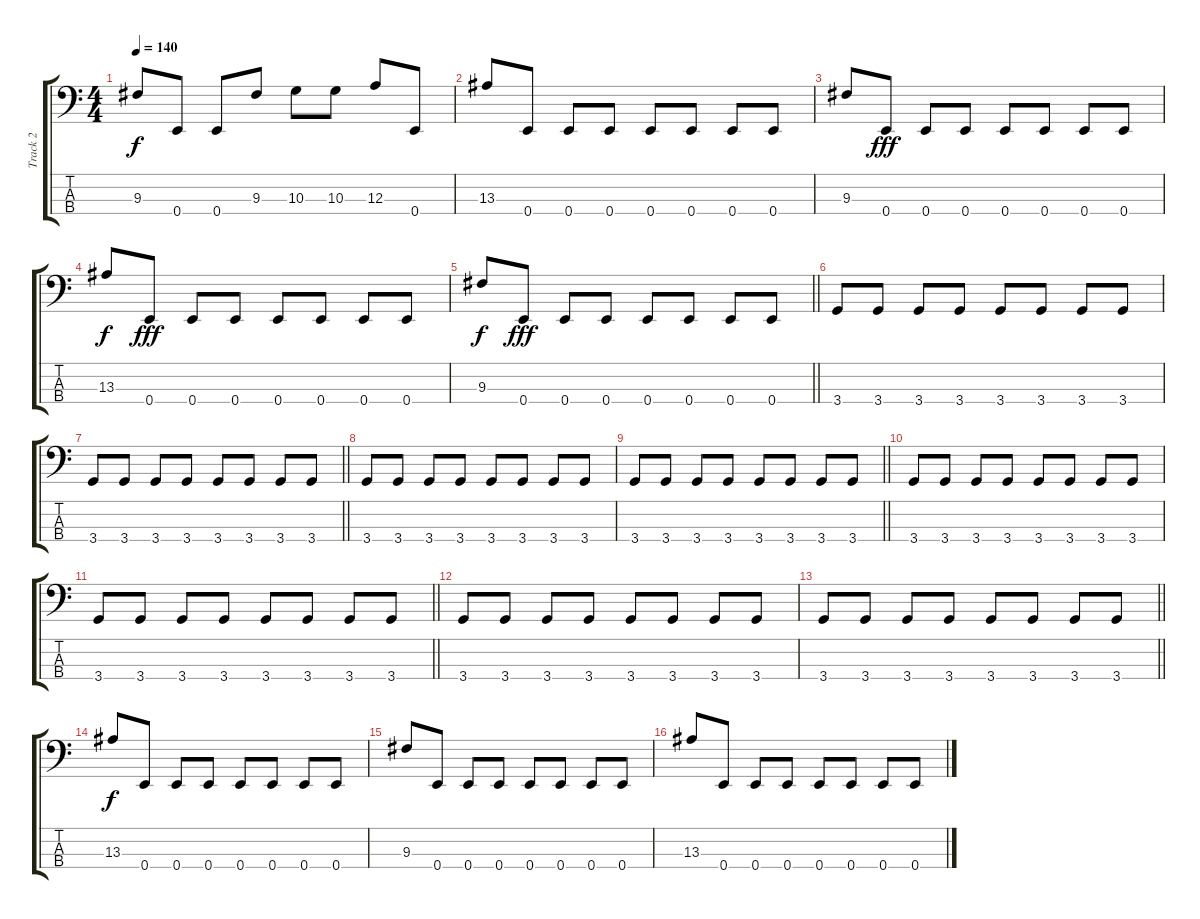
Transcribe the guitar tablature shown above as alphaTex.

\track ("Track 2" "Track 2") {instrument electricbassfinger}
\staff {score tabs}
\tuning (G2 D2 A1 E1) {hide}
\ts (4 4)
\tempo 140
\clef f4
\ks c
9.3.8{dy f} 0.4.8 0.4.8 9.3.8 10.3.8 10.3.8 12.3.8 0.4.8 |
13.3.8 0.4.8 0.4.8 0.4.8 0.4.8 0.4.8 0.4.8 0.4.8 |
9.3.8 0.4.8{dy fff} 0.4.8 0.4.8 0.4.8 0.4.8 0.4.8 0.4.8 |
13.3.8{dy f} 0.4.8{dy fff} 0.4.8 0.4.8 0.4.8 0.4.8 0.4.8 0.4.8 |
\barLineRight lightlight
9.3.8{dy f} 0.4.8{dy fff} 0.4.8 0.4.8 0.4.8 0.4.8 0.4.8 0.4.8 |
\section ("" "")
3.4.8 3.4.8 3.4.8 3.4.8 3.4.8 3.4.8 3.4.8 3.4.8 |
\barLineRight lightlight
3.4.8 3.4.8 3.4.8 3.4.8 3.4.8 3.4.8 3.4.8 3.4.8 |
3.4.8 3.4.8 3.4.8 3.4.8 3.4.8 3.4.8 3.4.8 3.4.8 |
\barLineRight lightlight
3.4.8 3.4.8 3.4.8 3.4.8 3.4.8 3.4.8 3.4.8 3.4.8 |
3.4.8 3.4.8 3.4.8 3.4.8 3.4.8 3.4.8 3.4.8 3.4.8 |
\barLineRight lightlight
3.4.8 3.4.8 3.4.8 3.4.8 3.4.8 3.4.8 3.4.8 3.4.8 |
3.4.8 3.4.8 3.4.8 3.4.8 3.4.8 3.4.8 3.4.8 3.4.8 |
\barLineRight lightlight
3.4.8 3.4.8 3.4.8 3.4.8 3.4.8 3.4.8 3.4.8 3.4.8 |
\section ("" "")
13.3.8{dy f} 0.4.8 0.4.8 0.4.8 0.4.8 0.4.8 0.4.8 0.4.8 |
9.3.8 0.4.8 0.4.8 0.4.8 0.4.8 0.4.8 0.4.8 0.4.8 |
13.3.8 0.4.8 0.4.8 0.4.8 0.4.8 0.4.8 0.4.8 0.4.8
